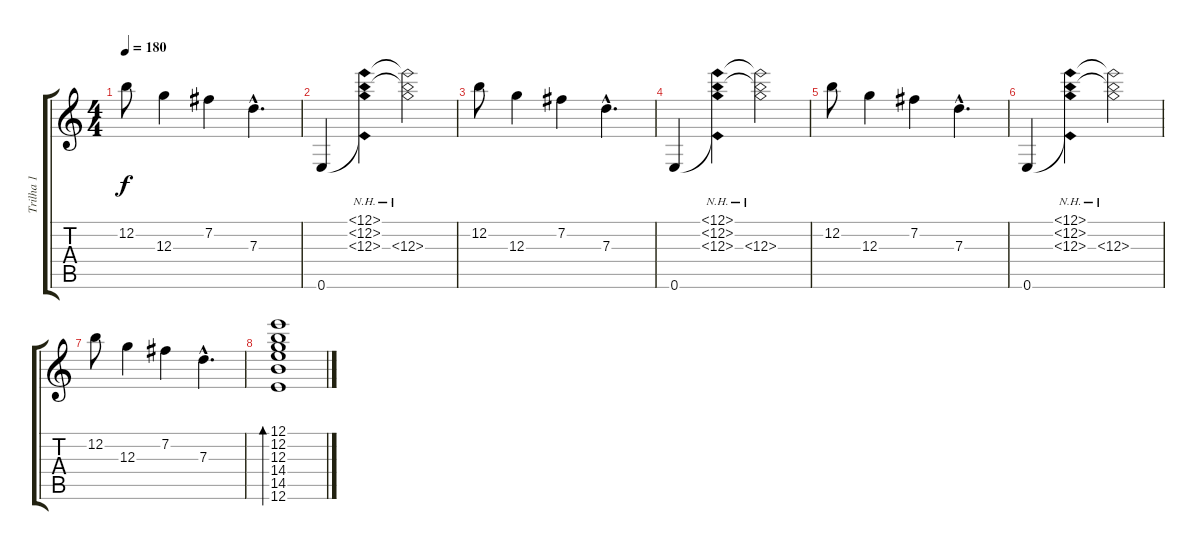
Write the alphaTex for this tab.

\track ("Trilha 1" "Trilha 1") {instrument acousticguitarnylon}
\staff {score tabs}
\tuning (E4 B3 G3 D3 A2 E2) {hide}
\ts (4 4)
\tempo 180
\clef g2
\ks c
12.2.8{dy f} 12.3.4 7.2.4 7.3{hac}.4{d} |
0.6.4 (12.1{nh} 12.2{nh} 12.3{nh} 0.6{nh t}).4 (12.1{nh t} 12.2{nh t} 12.3{nh}).2 |
12.2.8 12.3.4 7.2.4 7.3{hac}.4{d} |
0.6.4{volume 11} (12.1{nh} 12.2{nh} 12.3{nh} 0.6{nh t}).4 (12.1{nh t} 12.2{nh t} 12.3{nh}).2 |
12.2.8 12.3.4 7.2.4 7.3{hac}.4{d} |
0.6.4 (12.1{nh} 12.2{nh} 12.3{nh} 0.6{nh t}).4 (12.1{nh t} 12.2{nh t} 12.3{nh}).2 |
12.2.8{volume 0} 12.3.4 7.2.4 7.3{hac}.4{d} |
(12.1 12.2 12.3 14.4 14.5 12.6).1{bd 480}
